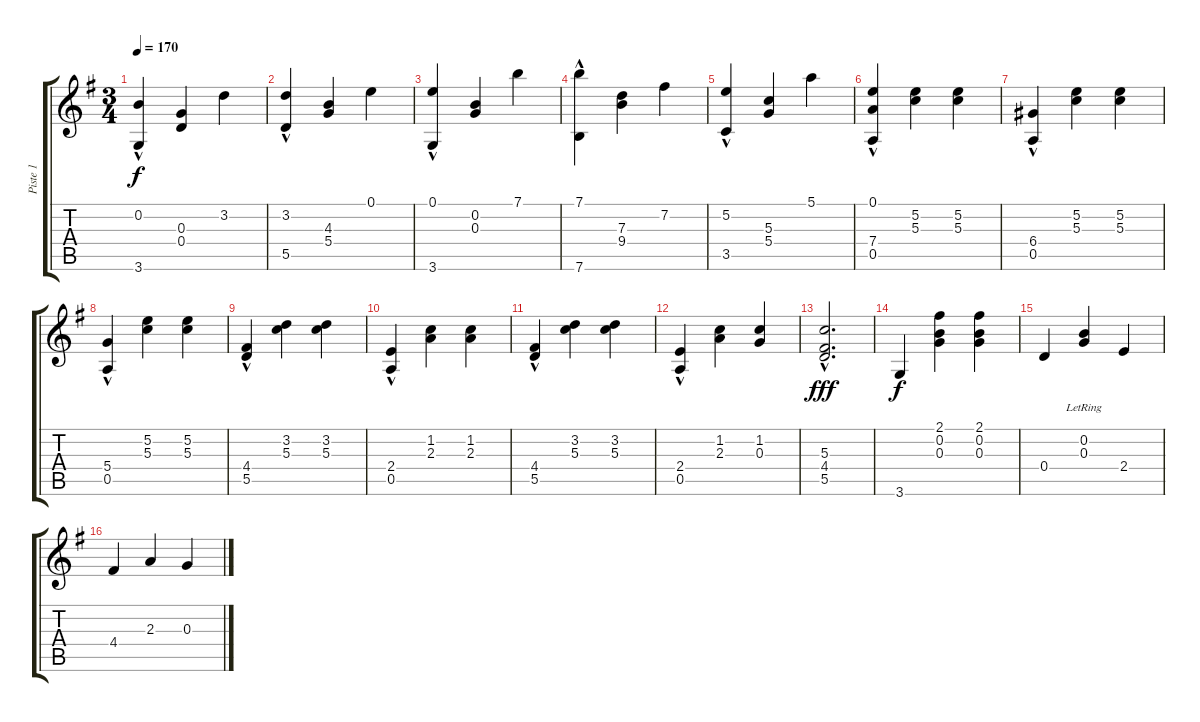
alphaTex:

\track ("Piste 1" "Piste 1") {instrument acousticguitarnylon}
\staff {score tabs}
\tuning (E4 B3 G3 D3 A2 E2) {hide}
\ts (3 4)
\tempo 170
\clef g2
\ks g
(0.2 3.6{hac}).4{dy f} (0.3 0.4).4 3.2.4 |
(3.2 5.5{hac}).4 (4.3 5.4).4 0.1.4 |
(0.1 3.6{hac}).4 (0.2 0.3).4 7.1.4 |
(7.1 7.6{hac}).4 (7.3 9.4).4 7.2.4 |
(5.2 3.5{hac}).4 (5.3 5.4).4 5.1.4 |
(0.1 7.4{hac} 0.5{hac}).4 (5.2 5.3).4 (5.2 5.3).4 |
(6.4{hac} 0.5{hac}).4 (5.2 5.3).4 (5.2 5.3).4 |
(5.4{hac} 0.5{hac}).4 (5.2 5.3).4 (5.2 5.3).4 |
(4.4{hac} 5.5{hac}).4 (3.2 5.3).4 (3.2 5.3).4 |
(2.4{hac} 0.5{hac}).4 (1.2 2.3).4 (1.2 2.3).4 |
(4.4{hac} 5.5{hac}).4 (3.2 5.3).4 (3.2 5.3).4 |
(2.4{hac} 0.5{hac}).4 (1.2 2.3).4 (1.2 0.3).4 |
(5.3{hac} 4.4{hac} 5.5{hac}).2{d dy fff} |
3.6.4{dy f} (2.1 0.2 0.3).4 (2.1 0.2 0.3).4 |
0.4.4 (0.2{lr} 0.3{lr}).4 2.4.4 |
4.4.4 2.3.4 0.3.4
